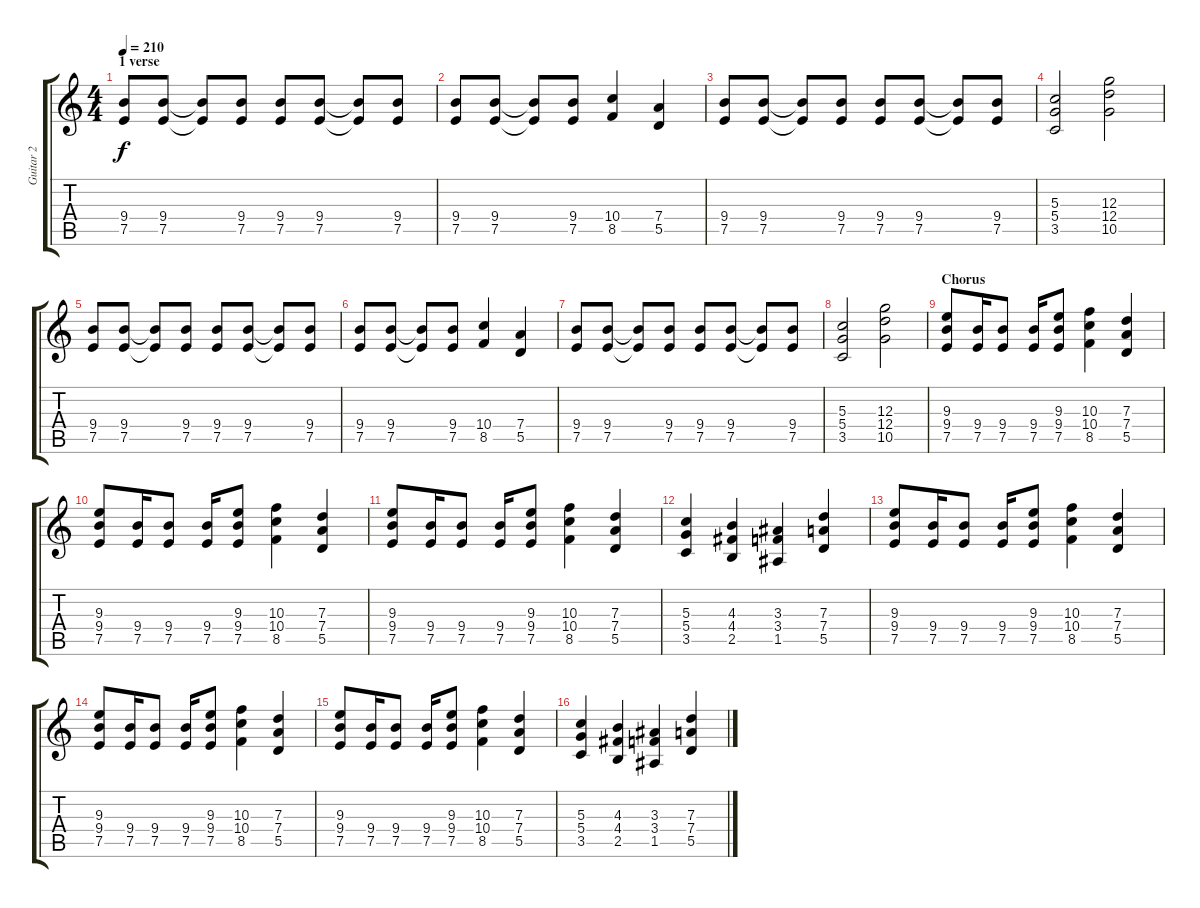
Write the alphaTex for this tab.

\track ("Guitar 2" "Guitar 2") {instrument distortionguitar}
\staff {score tabs}
\tuning (E4 B3 G3 D3 A2 E2) {hide}
\ts (4 4)
\section ("" "1 verse")
\tempo 210
\clef g2
\ks c
(9.4 7.5).8{dy f} (9.4 7.5).8 (9.4{t} 7.5{t}).8 (9.4 7.5).8 (9.4 7.5).8 (9.4 7.5).8 (9.4{t} 7.5{t}).8 (9.4 7.5).8 |
(9.4 7.5).8 (9.4 7.5).8 (9.4{t} 7.5{t}).8 (9.4 7.5).8 (10.4 8.5).4 (7.4 5.5).4 |
(9.4 7.5).8 (9.4 7.5).8 (9.4{t} 7.5{t}).8 (9.4 7.5).8 (9.4 7.5).8 (9.4 7.5).8 (9.4{t} 7.5{t}).8 (9.4 7.5).8 |
(5.3 5.4 3.5).2 (12.3 12.4 10.5).2 |
(9.4 7.5).8 (9.4 7.5).8 (9.4{t} 7.5{t}).8 (9.4 7.5).8 (9.4 7.5).8 (9.4 7.5).8 (9.4{t} 7.5{t}).8 (9.4 7.5).8 |
(9.4 7.5).8 (9.4 7.5).8 (9.4{t} 7.5{t}).8 (9.4 7.5).8 (10.4 8.5).4 (7.4 5.5).4 |
(9.4 7.5).8 (9.4 7.5).8 (9.4{t} 7.5{t}).8 (9.4 7.5).8 (9.4 7.5).8 (9.4 7.5).8 (9.4{t} 7.5{t}).8 (9.4 7.5).8 |
(5.3 5.4 3.5).2 (12.3 12.4 10.5).2 |
\section ("" "Chorus")
(9.3 9.4 7.5).8 (9.4 7.5).16 (9.4 7.5).8 (9.4 7.5).16 (9.3 9.4 7.5).8 (10.3 10.4 8.5).4 (7.3 7.4 5.5).4 |
(9.3 9.4 7.5).8 (9.4 7.5).16 (9.4 7.5).8 (9.4 7.5).16 (9.3 9.4 7.5).8 (10.3 10.4 8.5).4 (7.3 7.4 5.5).4 |
(9.3 9.4 7.5).8 (9.4 7.5).16 (9.4 7.5).8 (9.4 7.5).16 (9.3 9.4 7.5).8 (10.3 10.4 8.5).4 (7.3 7.4 5.5).4 |
(5.3 5.4 3.5).4 (4.3 4.4 2.5).4 (3.3 3.4 1.5).4 (7.3 7.4 5.5).4 |
(9.3 9.4 7.5).8 (9.4 7.5).16 (9.4 7.5).8 (9.4 7.5).16 (9.3 9.4 7.5).8 (10.3 10.4 8.5).4 (7.3 7.4 5.5).4 |
(9.3 9.4 7.5).8 (9.4 7.5).16 (9.4 7.5).8 (9.4 7.5).16 (9.3 9.4 7.5).8 (10.3 10.4 8.5).4 (7.3 7.4 5.5).4 |
(9.3 9.4 7.5).8 (9.4 7.5).16 (9.4 7.5).8 (9.4 7.5).16 (9.3 9.4 7.5).8 (10.3 10.4 8.5).4 (7.3 7.4 5.5).4 |
(5.3 5.4 3.5).4 (4.3 4.4 2.5).4 (3.3 3.4 1.5).4 (7.3 7.4 5.5).4
